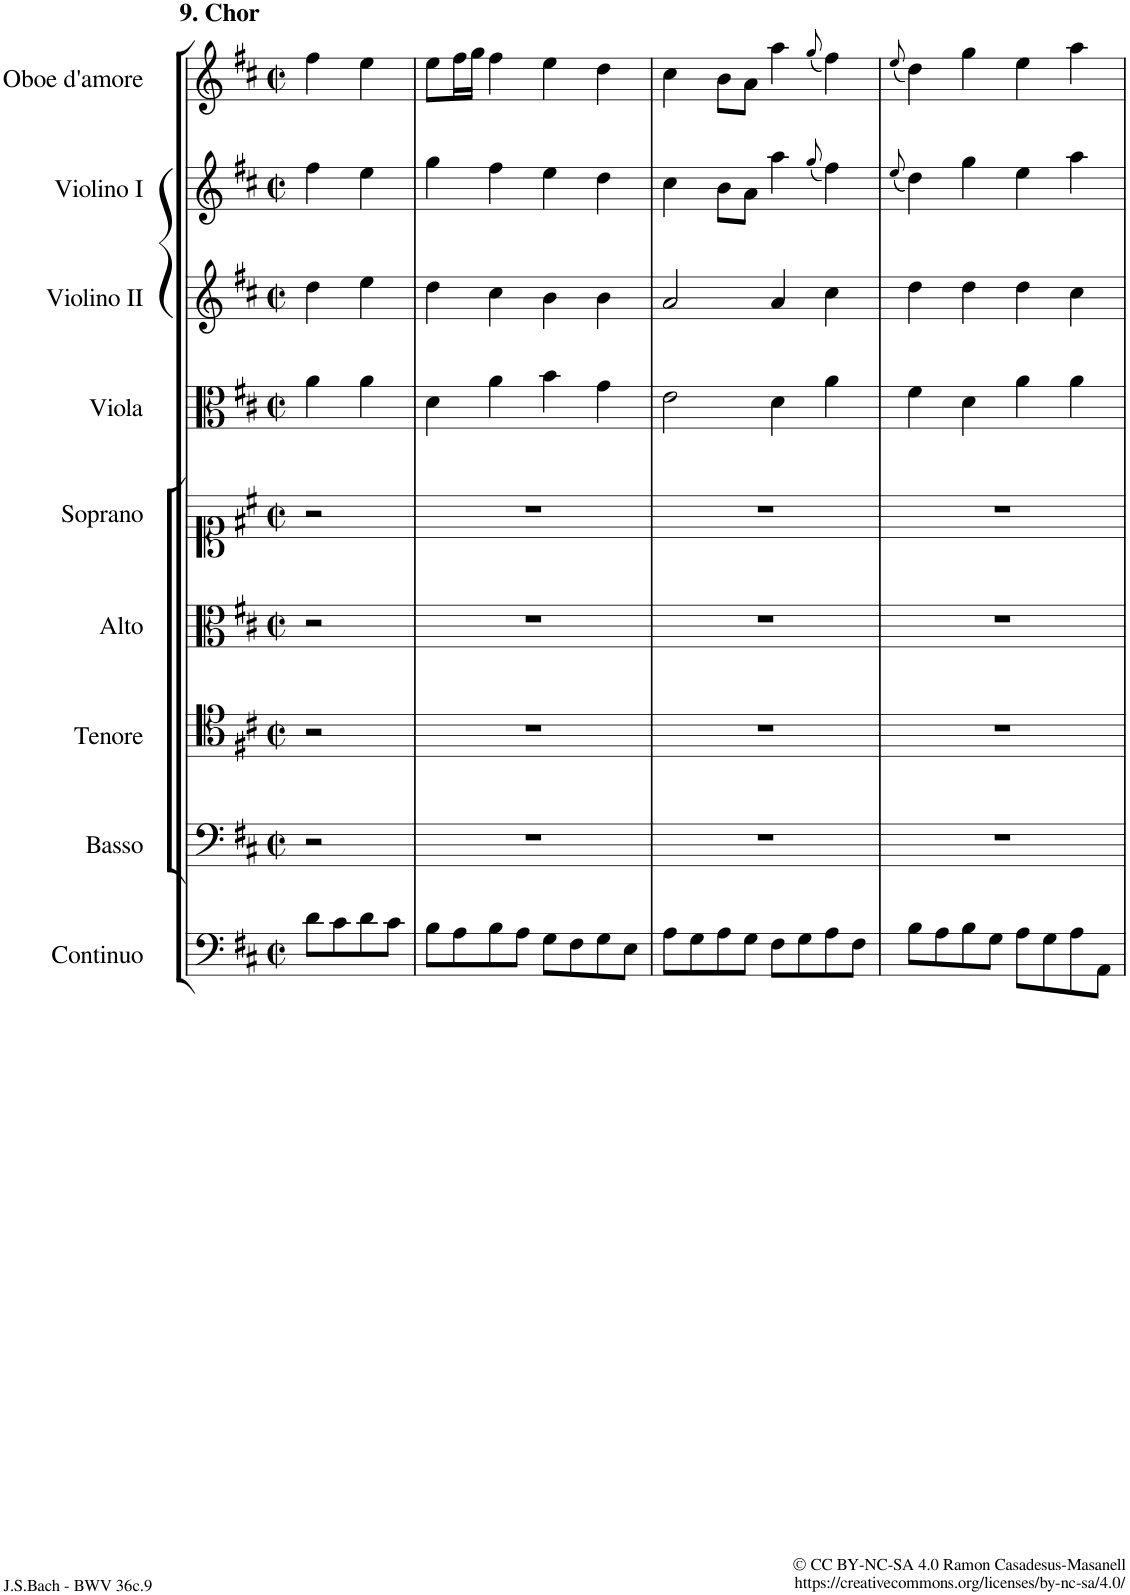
**kern	**kern	**kern	**kern	**kern	**kern	**kern	**kern	**kern
*part9	*part8	*part7	*part6	*part5	*part4	*part3	*part2	*part1
*staff9	*staff8	*staff7	*staff6	*staff5	*staff4	*staff3	*staff2	*staff1
*I"Continuo	*I"Basso	*I"Tenore	*I"Alto	*I"Soprano	*I"Viola	*I"Violino II	*I"Violino I	*I"Oboe d'amore
*	*	*	*	*	*I'Vla	*I'Vln	*I'Vln	*I'Ob
*clefF4	*clefF4	*clefC4	*clefC3	*clefC1	*clefC3	*clefG2	*clefG2	*clefG2
*k[f#c#]	*k[f#c#]	*k[f#c#]	*k[f#c#]	*k[f#c#]	*k[f#c#]	*k[f#c#]	*k[f#c#]	*k[f#c#]
*M2/2	*M2/2	*M2/2	*M2/2	*M2/2	*M2/2	*M2/2	*M2/2	*M2/2
*met(c|)	*met(c|)	*met(c|)	*met(c|)	*met(c|)	*met(c|)	*met(c|)	*met(c|)	*met(c|)
=1	=1	=1	=1	=1	=1	=1	=1	=1
!	!	!	!	!	!	!	!	!LO:TX:a:B:t=9. Chor
8d\L	2r	2r	2r	2r	4a\	4dd\	4ff#\	4ff#\
8c#\	.	.	.	.	.	.	.	.
8d\	.	.	.	.	4a\	4ee\	4ee\	4ee\
8c#\J	.	.	.	.	.	.	.	.
=2	=2	=2	=2	=2	=2	=2	=2	=2
8B\L	1r	1r	1r	1r	4d\	4dd\	4gg\	8ee\L
8A\	.	.	.	.	.	.	.	16ff#\L
.	.	.	.	.	.	.	.	16gg\JJ
8B\	.	.	.	.	4a\	4cc#\	4ff#\	4ff#\
8A\J	.	.	.	.	.	.	.	.
8G\L	.	.	.	.	4b\	4b\	4ee\	4ee\
8F#\	.	.	.	.	.	.	.	.
8G\	.	.	.	.	4g\	4b\	4dd\	4dd\
8E\J	.	.	.	.	.	.	.	.
=3	=3	=3	=3	=3	=3	=3	=3	=3
8A\L	1r	1r	1r	1r	2e\	2a/	4cc#\	4cc#\
8G\	.	.	.	.	.	.	.	.
8A\	.	.	.	.	.	.	8b\L	8b\L
8G\J	.	.	.	.	.	.	8a\J	8a\J
8F#\L	.	.	.	.	4d\	4a/	4aa\	4aa\
8G\	.	.	.	.	.	.	.	.
.	.	.	.	.	.	.	(8qgg/	(8qgg/
8A\	.	.	.	.	4a\	4cc#\	4ff#\)	4ff#\)
8F#\J	.	.	.	.	.	.	.	.
=4	=4	=4	=4	=4	=4	=4	=4	=4
.	.	.	.	.	.	.	(8qee/	(8qee/
8B\L	1r	1r	1r	1r	4f#\	4dd\	4dd\)	4dd\)
8A\	.	.	.	.	.	.	.	.
8B\	.	.	.	.	4d\	4dd\	4gg\	4gg\
8G\J	.	.	.	.	.	.	.	.
8A\L	.	.	.	.	4a\	4dd\	4ee\	4ee\
8G\	.	.	.	.	.	.	.	.
8A\	.	.	.	.	4a\	4cc#\	4aa\	4aa\
8AA\J	.	.	.	.	.	.	.	.
=	=	=	=	=	=	=	=	=
*-	*-	*-	*-	*-	*-	*-	*-	*-
